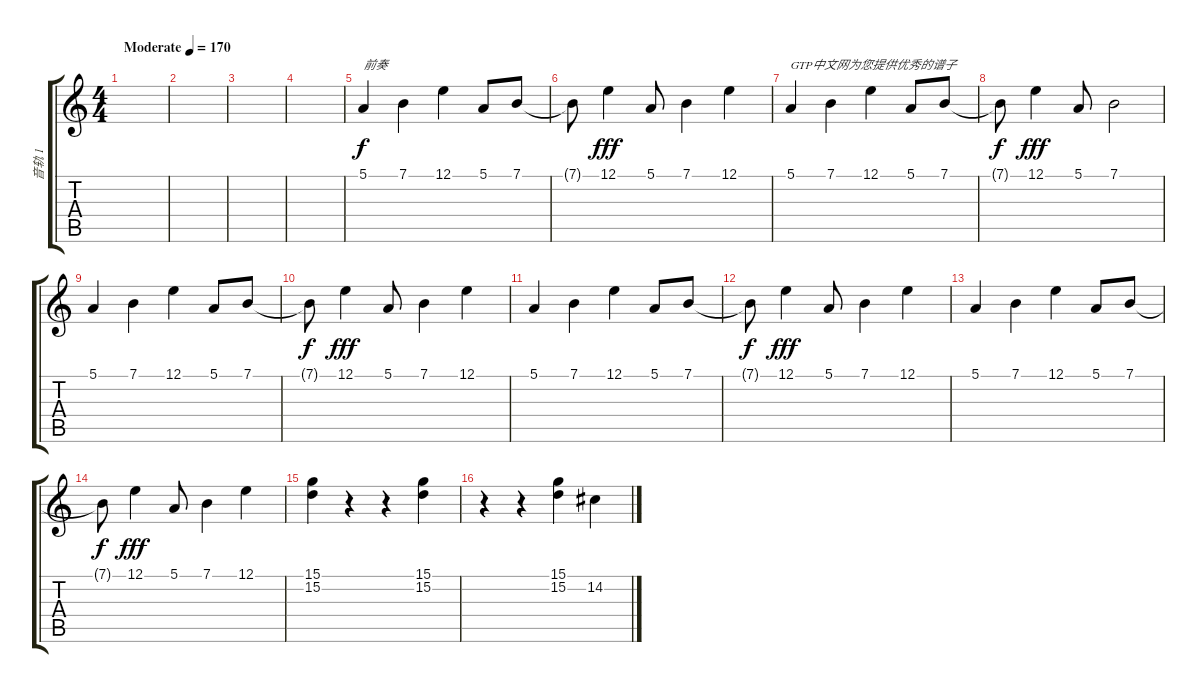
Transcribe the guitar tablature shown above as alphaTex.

\track ("音轨 1" "音轨 1") {instrument acousticgrandpiano}
\staff {score tabs}
\tuning (E4 B3 G3 D3 A2 E2) {hide}
\ts (4 4)
\tempo (170 "Moderate")
\clef g2
\ks c
|
|
|
|
5.1.4{txt "前奏"} 7.1.4 12.1.4 5.1.8 7.1.8 |
7.1{t}.8{dy f} 12.1.4{dy fff} 5.1.8 7.1.4 12.1.4 |
5.1.4{txt "GTP中文网为您提供优秀的谱子"} 7.1.4 12.1.4 5.1.8 7.1.8 |
7.1{t}.8{dy f} 12.1.4{dy fff} 5.1.8 7.1.2 |
5.1.4 7.1.4 12.1.4 5.1.8 7.1.8 |
7.1{t}.8{dy f} 12.1.4{dy fff} 5.1.8 7.1.4 12.1.4 |
5.1.4 7.1.4 12.1.4 5.1.8 7.1.8 |
7.1{t}.8{dy f} 12.1.4{dy fff} 5.1.8 7.1.4 12.1.4 |
5.1.4 7.1.4 12.1.4 5.1.8 7.1.8 |
7.1{t}.8{dy f} 12.1.4{dy fff} 5.1.8 7.1.4 12.1.4 |
(15.1 15.2).4 r.4 r.4 (15.1 15.2).4 |
r.4 r.4 (15.1 15.2).4 14.2.4
